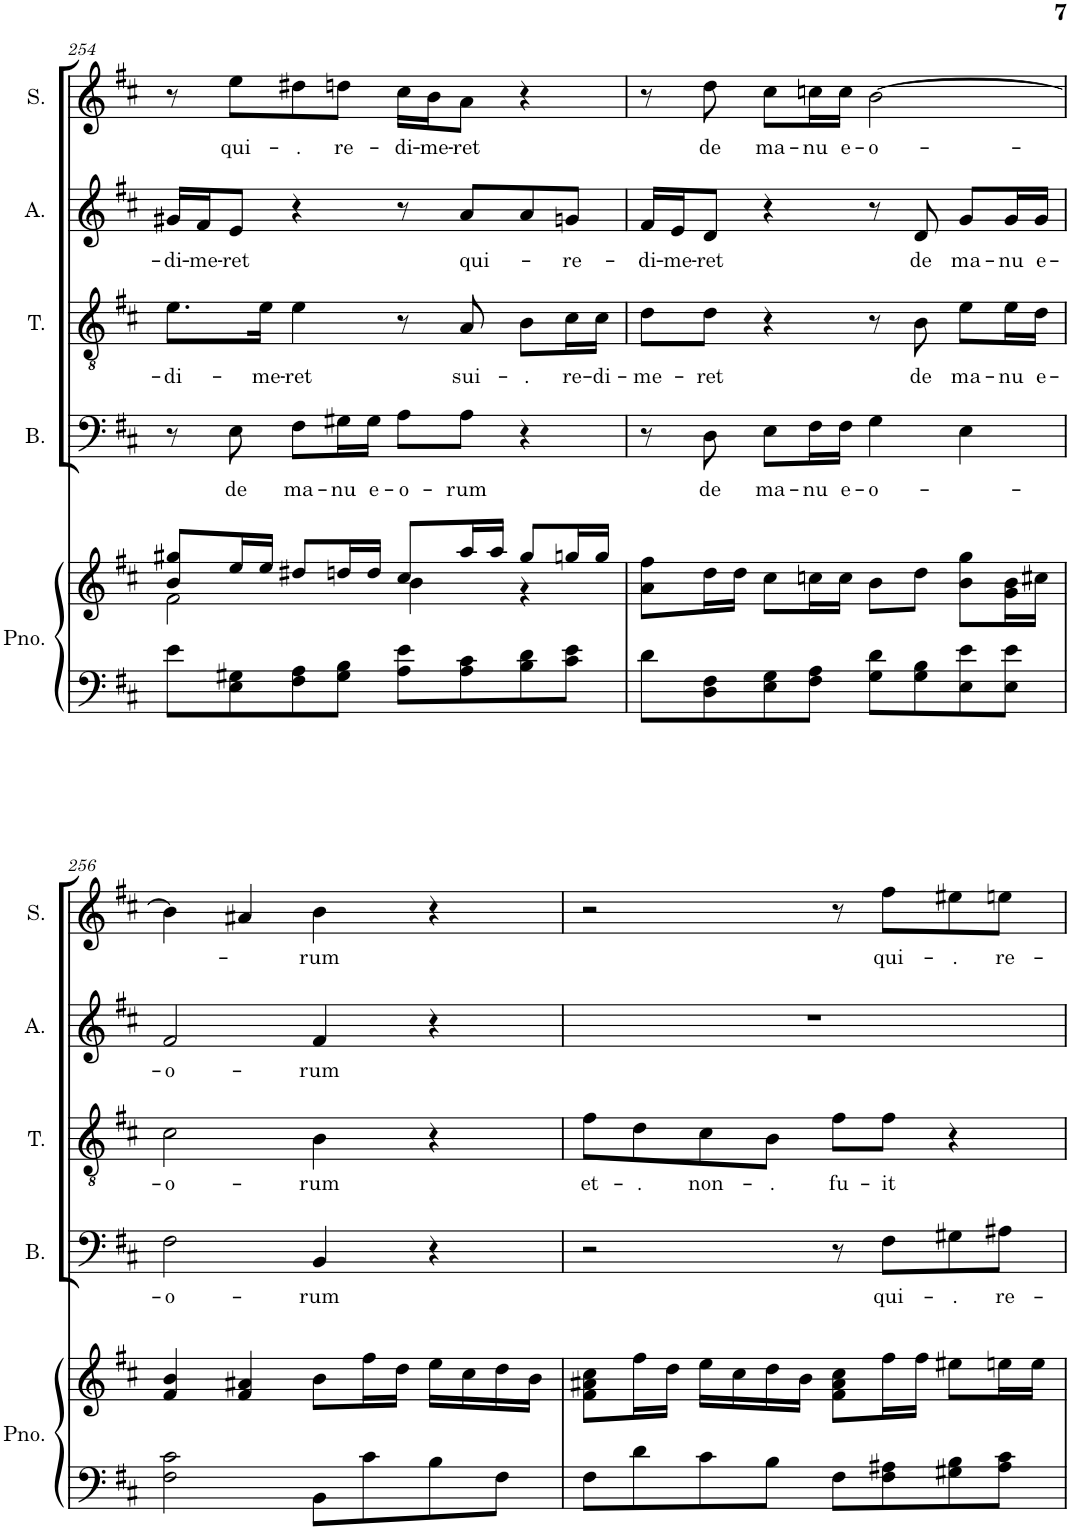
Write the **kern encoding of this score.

**kern	**kern	**kern	**text	**kern	**text	**kern	**text	**kern	**text
*part5	*part5	*part4	*part4	*part3	*part3	*part2	*part2	*part1	*part1
*staff6	*staff5	*staff4	*staff4	*staff3	*staff3	*staff2	*staff2	*staff1	*staff1
*I"Piano	*	*I"Bass	*	*I"Tenor	*	*I"Alto	*	*I"Soprano	*
*I'Pno.	*	*I'B.	*	*I'T.	*	*I'A.	*	*I'S.	*
!!LO:PB:g=z
*clefF4	*clefG2	*clefF4	*	*clefGv2	*	*clefG2	*	*clefG2	*
*	*	*	*	*	*	*Trd1c2	*	*	*
*k[f#c#]	*k[f#c#]	*k[f#c#]	*	*k[f#c#]	*	*k[f#c#]	*	*k[f#c#]	*
*M4/4	*M4/4	*M4/4	*	*M4/4	*	*M4/4	*	*M4/4	*
=254	=254	=254	=254	=254	=254	=254	=254	=254	=254
*	*^	*	*	*	*	*	*	*	*
!	!	!	!	!	!	!LO:LY:b	!	!LO:LY:b	!	!
8e\L	8b/ 8gg#X/L	2f#\	8r	.	8.e\L	-di-	16g#X/LL	-di-	8r	.
!	!	!	!	!	!	!	!	!LO:LY:b	!	!
.	.	.	.	.	.	.	16f#/J	-me-	.	.
!	!	!	!	!LO:LY:b	!	!	!	!LO:LY:b	!	!LO:LY:b
8E\ 8G#X\	16ee/L	.	8E\	de	.	.	8e/J	-ret	8ee\L	qui-
!	!	!	!	!	!	!LO:LY:b	!	!	!	!
.	16ee/JJ	.	.	.	16e\Jk	-me-	.	.	.	.
!	!	!	!	!LO:LY:b	!	!LO:LY:b	!	!	!	!LO:LY:b
8F#\ 8A\	8dd#X/L	.	8F#\L	ma-	4e\	-ret	4r	.	8dd#X\	-.
!	!	!	!	!LO:LY:b	!	!	!	!	!	!LO:LY:b
8G#\ 8B\J	16ddn/L	.	16G#X\L	-nu	.	.	.	.	8ddn\J	re-
!	!	!	!	!LO:LY:b	!	!	!	!	!	!
.	16dd/JJ	.	16G#\JJ	e-	.	.	.	.	.	.
!	!	!	!	!LO:LY:b	!	!	!	!	!	!LO:LY:b
8A\ 8e\L	8cc#/L	4b\	8A\L	-o-	8r	.	8r	.	16cc#\LL	-di-
!	!	!	!	!	!	!	!	!	!	!LO:LY:b
.	.	.	.	.	.	.	.	.	16b\J	-me-
!	!	!	!	!LO:LY:b	!	!LO:LY:b	!	!LO:LY:b	!	!LO:LY:b
8A\ 8c#\	16aa/L	.	8A\J	-rum	8A/	sui-	8a/L	qui-	8a\J	-ret
.	16aa/JJ	.	.	.	.	.	.	.	.	.
!	!	!	!	!	!	!LO:LY:b	!	!	!	!
8B\ 8d\	8gg#/L	4r	4r	.	8B\L	-.	8a/	.	4r	.
!	!	!	!	!	!	!LO:LY:b	!	!LO:LY:b	!	!
8c#\ 8e\J	16ggn/L	.	.	.	16c#\L	re-	8gn/J	-re-	.	.
!	!	!	!	!	!	!LO:LY:b	!	!	!	!
.	16gg/JJ	.	.	.	16c#\JJ	-di-	.	.	.	.
*	*v	*v	*	*	*	*	*	*	*	*
=255	=255	=255	=255	=255	=255	=255	=255	=255	=255
!	!	!	!	!	!LO:LY:b	!	!LO:LY:b	!	!
8d\L	8a\ 8ff#\L	8r	.	8d\L	-me-	16f#/LL	-di-	8r	.
!	!	!	!	!	!	!	!LO:LY:b	!	!
.	.	.	.	.	.	16e/J	-me-	.	.
!	!	!	!LO:LY:b	!	!LO:LY:b	!	!LO:LY:b	!	!LO:LY:b
8D\ 8F#\	16dd\L	8D\	de	8d\J	-ret	8d/J	-ret	8dd\	de
.	16dd\JJ	.	.	.	.	.	.	.	.
!	!	!	!LO:LY:b	!	!	!	!	!	!LO:LY:b
8E\ 8G\	8cc#\L	8E\L	ma-	4r	.	4r	.	8cc#\L	ma-
!	!	!	!LO:LY:b	!	!	!	!	!	!LO:LY:b
8F#\ 8A\J	16ccn\L	16F#\L	-nu	.	.	.	.	16ccn\L	-nu
!	!	!	!LO:LY:b	!	!	!	!	!	!LO:LY:b
.	16cc\JJ	16F#\JJ	e-	.	.	.	.	16cc\JJ	e-
!	!	!	!LO:LY:b	!	!	!	!	!	!LO:LY:b
8G\ 8d\L	8b\L	4G\	-o-	8r	.	8r	.	[2b\	-o-
!	!	!	!	!	!LO:LY:b	!	!LO:LY:b	!	!
8G\ 8B\	8dd\J	.	.	8B\	de	8d/	de	.	.
!	!	!	!	!	!LO:LY:b	!	!LO:LY:b	!	!
8E\ 8e\	8b\ 8gg\L	4E\	.	8e\L	ma-	8g/L	ma-	.	.
!	!	!	!	!	!LO:LY:b	!	!LO:LY:b	!	!
8E\ 8e\J	16g\ 16b\L	.	.	16e\L	-nu	16g/L	-nu	.	.
!	!	!	!	!	!LO:LY:b	!	!LO:LY:b	!	!
.	16cc#X\JJ	.	.	16d\JJ	e-	16g/JJ	e-	.	.
!!LO:LB:g=z
=256	=256	=256	=256	=256	=256	=256	=256	=256	=256
!	!	!	!LO:LY:b	!	!LO:LY:b	!	!LO:LY:b	!	!
2F#\ 2c#\	4f#/ 4b/	2F#\	-o-	2c#\	-o-	2f#/	-o-	4b\]	.
.	4f#/ 4a#X/	.	.	.	.	.	.	4a#X/	.
!	!	!	!LO:LY:b	!	!LO:LY:b	!	!LO:LY:b	!	!LO:LY:b
8BB\L	8b\L	4BB/	-rum	4B\	-rum	4f#/	-rum	4b\	-rum
8c#\	16ff#\L	.	.	.	.	.	.	.	.
.	16dd\JJ	.	.	.	.	.	.	.	.
8B\	16ee\LL	4r	.	4r	.	4r	.	4r	.
.	16cc#\	.	.	.	.	.	.	.	.
8F#\J	16dd\	.	.	.	.	.	.	.	.
.	16b\JJ	.	.	.	.	.	.	.	.
=257	=257	=257	=257	=257	=257	=257	=257	=257	=257
!	!	!	!	!	!LO:LY:b	!	!	!	!
8F#\L	8f#\ 8a#X\ 8cc#\L	2r	.	8f#\L	et-	1r	.	2r	.
!	!	!	!	!	!LO:LY:b	!	!	!	!
8d\	16ff#\L	.	.	8d\	-.	.	.	.	.
.	16dd\JJ	.	.	.	.	.	.	.	.
!	!	!	!	!	!LO:LY:b	!	!	!	!
8c#\	16ee\LL	.	.	8c#\	non-	.	.	.	.
.	16cc#\	.	.	.	.	.	.	.	.
!	!	!	!	!	!LO:LY:b	!	!	!	!
8B\J	16dd\	.	.	8B\J	-.	.	.	.	.
.	16b\JJ	.	.	.	.	.	.	.	.
!	!	!	!	!	!LO:LY:b	!	!	!	!
8F#\L	8f#\ 8a#\ 8cc#\L	8r	.	8f#\L	fu-	.	.	8r	.
!	!	!	!LO:LY:b	!	!LO:LY:b	!	!	!	!LO:LY:b
8F#\ 8A#X\	16ff#\L	8F#\L	qui-	8f#\J	-it	.	.	8ff#\L	qui-
.	16ff#\JJ	.	.	.	.	.	.	.	.
!	!	!	!LO:LY:b	!	!	!	!	!	!LO:LY:b
8G#X\ 8B\	8ee#X\L	8G#X\	-.	4r	.	.	.	8ee#X\	-.
!	!	!	!LO:LY:b	!	!	!	!	!	!LO:LY:b
8A#\ 8c#\J	16een\L	8A#X\J	re-	.	.	.	.	8een\J	re-
.	16ee\JJ	.	.	.	.	.	.	.	.
=	=	=	=	=	=	=	=	=	=
*-	*-	*-	*-	*-	*-	*-	*-	*-	*-
